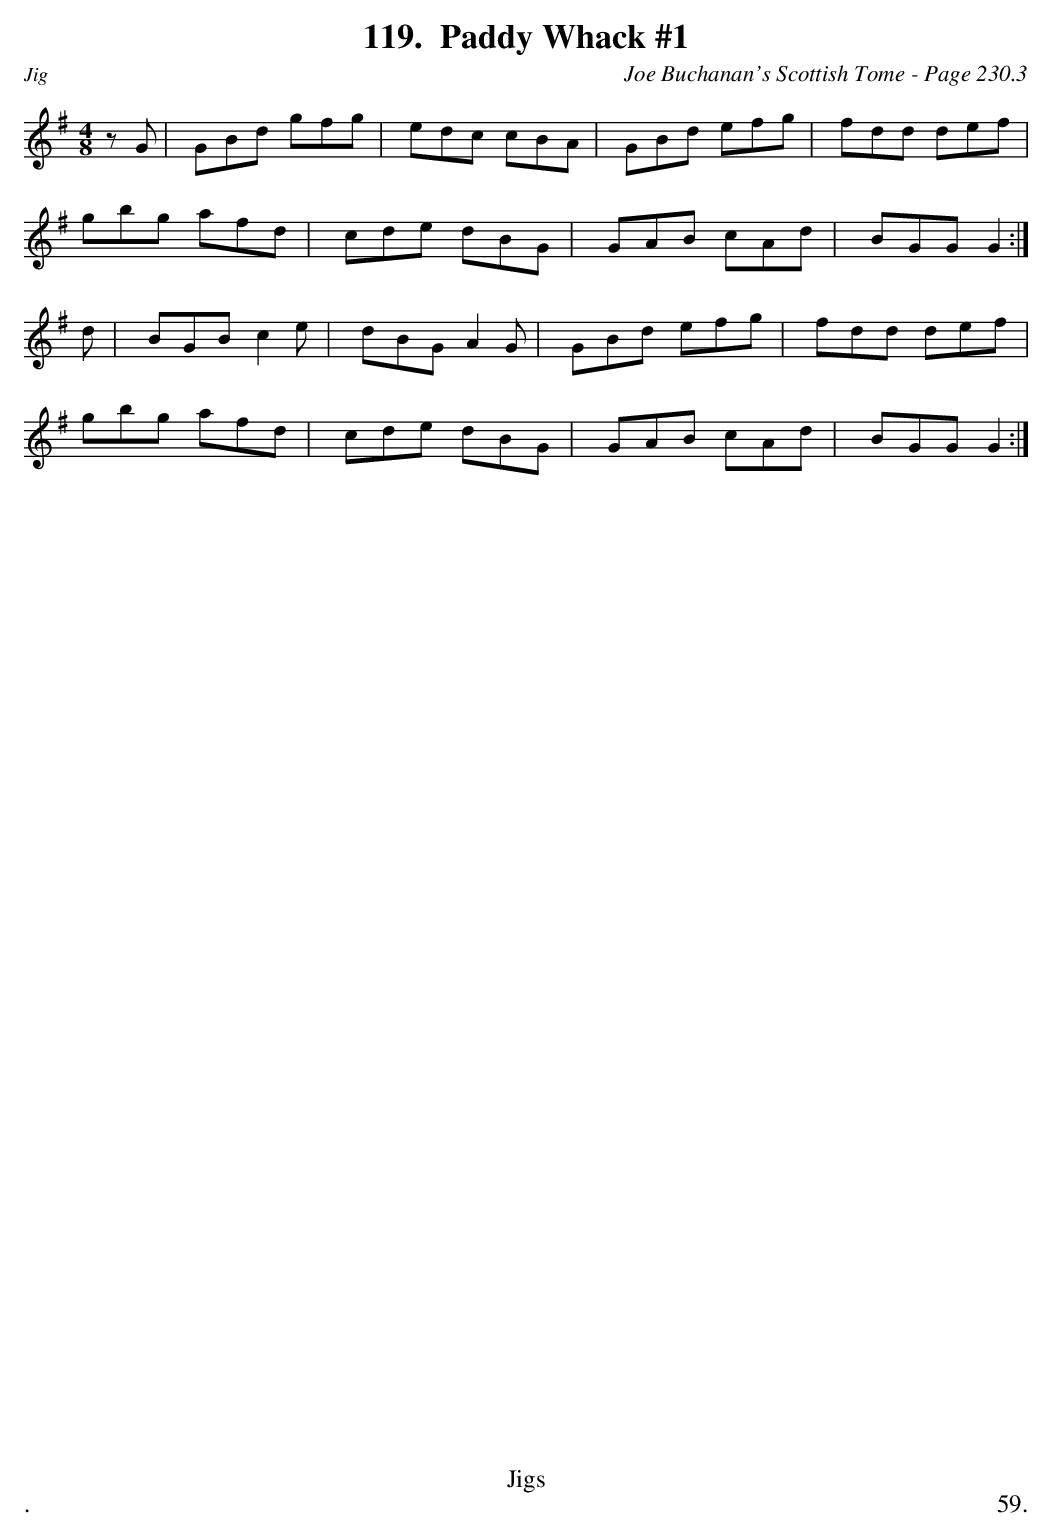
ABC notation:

X:1
T:Paddy Whack #1
C:Joe Buchanan's Scottish Tome - Page 230.3
L:1/8
M:4/8
K:G
z G | GBd gfg | edc cBA | GBd efg | fdd def |
gbg afd | cde dBG | GAB cAd | BGG G2 :|
d | BGB c2 e | dBG A2 G | GBd efg | fdd def |
gbg afd | cde dBG | GAB cAd | BGG G2 :|
